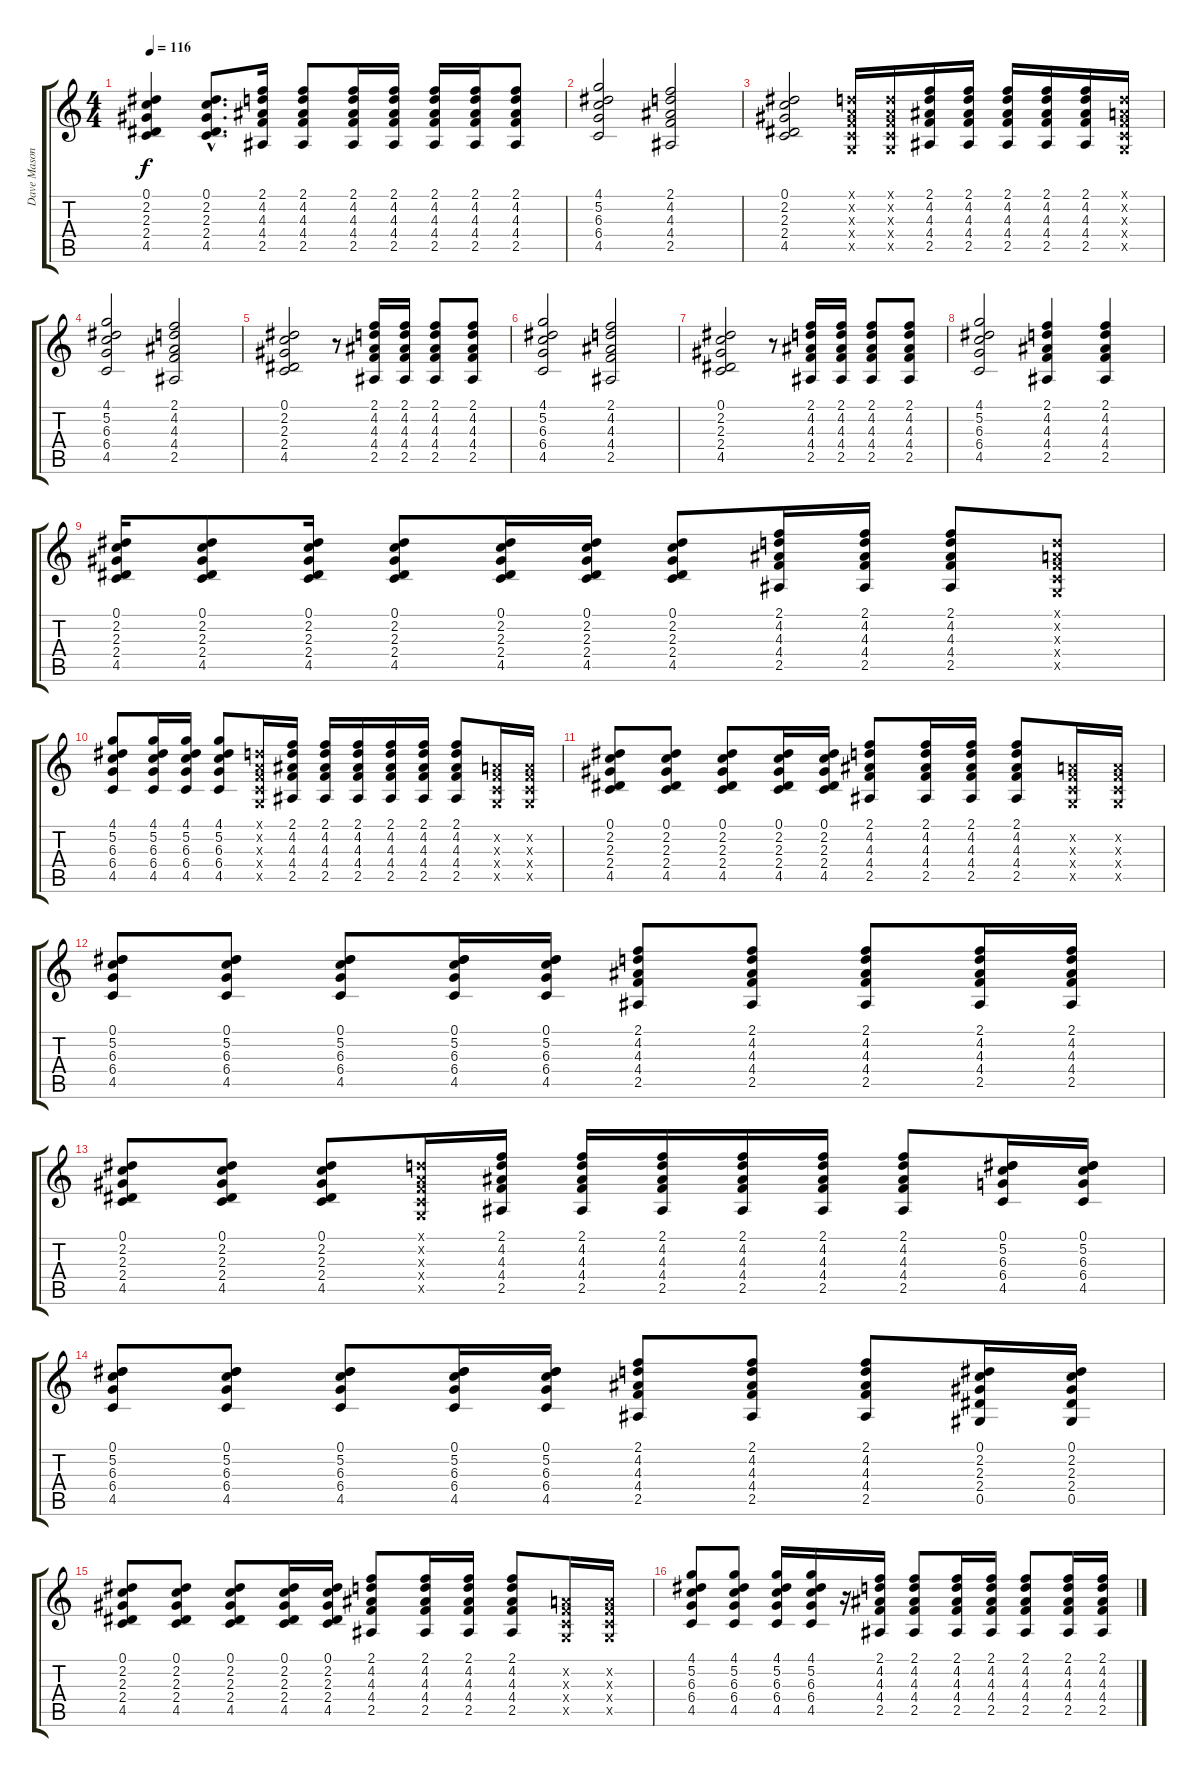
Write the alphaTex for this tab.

\track ("Dave Mason" "Dave Mason") {instrument acousticguitarsteel}
\staff {score tabs}
\tuning (Eb4 Bb3 Gb3 Db3 Ab2 Eb2) {hide}
\ts (4 4)
\tempo 116
\clef g2
\ks c
(0.1 2.2 2.3 2.4 4.5).4{dy f} (0.1{hac} 2.2{hac} 2.3{hac} 2.4{hac} 4.5{hac}).8{d} (2.1 4.2 4.3 4.4 2.5).16 (2.1 4.2 4.3 4.4 2.5).8 (2.1 4.2 4.3 4.4 2.5).16 (2.1 4.2 4.3 4.4 2.5).16 (2.1 4.2 4.3 4.4 2.5).16 (2.1 4.2 4.3 4.4 2.5).16 (2.1 4.2 4.3 4.4 2.5).8 |
(4.1 5.2 6.3 6.4 4.5).2 (2.1 4.2 4.3 4.4 2.5).2 |
(0.1 2.2 2.3 2.4 4.5).2 (-1.1{x} -1.2{x} -1.3{x} -1.4{x} -1.5{x}).16 (-1.1{x} -1.2{x} -1.3{x} -1.4{x} -1.5{x}).16 (2.1 4.2 4.3 4.4 2.5).16 (2.1 4.2 4.3 4.4 2.5).16 (2.1 4.2 4.3 4.4 2.5).16 (2.1 4.2 4.3 4.4 2.5).16 (2.1 4.2 4.3 4.4 2.5).16 (-1.1{x} -1.2{x} -1.3{x} -1.4{x} -1.5{x}).16 |
(4.1 5.2 6.3 6.4 4.5).2 (2.1 4.2 4.3 4.4 2.5).2 |
(0.1 2.2 2.3 2.4 4.5).2 r.8 (2.1 4.2 4.3 4.4 2.5).16 (2.1 4.2 4.3 4.4 2.5).16 (2.1 4.2 4.3 4.4 2.5).8 (2.1 4.2 4.3 4.4 2.5).8 |
(4.1 5.2 6.3 6.4 4.5).2 (2.1 4.2 4.3 4.4 2.5).2 |
(0.1 2.2 2.3 2.4 4.5).2 r.8 (2.1 4.2 4.3 4.4 2.5).16 (2.1 4.2 4.3 4.4 2.5).16 (2.1 4.2 4.3 4.4 2.5).8 (2.1 4.2 4.3 4.4 2.5).8 |
(4.1 5.2 6.3 6.4 4.5).2 (2.1 4.2 4.3 4.4 2.5).4 (2.1 4.2 4.3 4.4 2.5).4 |
(0.1 2.2 2.3 2.4 4.5).16 (0.1 2.2 2.3 2.4 4.5).8 (0.1 2.2 2.3 2.4 4.5).16 (0.1 2.2 2.3 2.4 4.5).8 (0.1 2.2 2.3 2.4 4.5).16 (0.1 2.2 2.3 2.4 4.5).16 (0.1 2.2 2.3 2.4 4.5).8 (2.1 4.2 4.3 4.4 2.5).16 (2.1 4.2 4.3 4.4 2.5).16 (2.1 4.2 4.3 4.4 2.5).8 (-1.1{x} -1.2{x} -1.3{x} -1.4{x} -1.5{x}).8 |
(4.1 5.2 6.3 6.4 4.5).8 (4.1 5.2 6.3 6.4 4.5).16 (4.1 5.2 6.3 6.4 4.5).16 (4.1 5.2 6.3 6.4 4.5).8 (-1.1{x} -1.2{x} -1.3{x} -1.4{x} -1.5{x}).16 (2.1 4.2 4.3 4.4 2.5).16 (2.1 4.2 4.3 4.4 2.5).16 (2.1 4.2 4.3 4.4 2.5).16 (2.1 4.2 4.3 4.4 2.5).16 (2.1 4.2 4.3 4.4 2.5).16 (2.1 4.2 4.3 4.4 2.5).8 (-1.2{x} -1.3{x} -1.4{x} -1.5{x}).16 (-1.2{x} -1.3{x} -1.4{x} -1.5{x}).16 |
(0.1 2.2 2.3 2.4 4.5).8 (0.1 2.2 2.3 2.4 4.5).8 (0.1 2.2 2.3 2.4 4.5).8 (0.1 2.2 2.3 2.4 4.5).16 (0.1 2.2 2.3 2.4 4.5).16 (2.1 4.2 4.3 4.4 2.5).8 (2.1 4.2 4.3 4.4 2.5).16 (2.1 4.2 4.3 4.4 2.5).16 (2.1 4.2 4.3 4.4 2.5).8 (-1.2{x} -1.3{x} -1.4{x} -1.5{x}).16 (-1.2{x} -1.3{x} -1.4{x} -1.5{x}).16 |
(0.1 5.2 6.3 6.4 4.5).8 (0.1 5.2 6.3 6.4 4.5).8 (0.1 5.2 6.3 6.4 4.5).8 (0.1 5.2 6.3 6.4 4.5).16 (0.1 5.2 6.3 6.4 4.5).16 (2.1 4.2 4.3 4.4 2.5).8 (2.1 4.2 4.3 4.4 2.5).8 (2.1 4.2 4.3 4.4 2.5).8 (2.1 4.2 4.3 4.4 2.5).16 (2.1 4.2 4.3 4.4 2.5).16 |
(0.1 2.2 2.3 2.4 4.5).8 (0.1 2.2 2.3 2.4 4.5).8 (0.1 2.2 2.3 2.4 4.5).8 (-1.1{x} -1.2{x} -1.3{x} -1.4{x} -1.5{x}).16 (2.1 4.2 4.3 4.4 2.5).16 (2.1 4.2 4.3 4.4 2.5).16 (2.1 4.2 4.3 4.4 2.5).16 (2.1 4.2 4.3 4.4 2.5).16 (2.1 4.2 4.3 4.4 2.5).16 (2.1 4.2 4.3 4.4 2.5).8 (0.1 5.2 6.3 6.4 4.5).16 (0.1 5.2 6.3 6.4 4.5).16 |
(0.1 5.2 6.3 6.4 4.5).8 (0.1 5.2 6.3 6.4 4.5).8 (0.1 5.2 6.3 6.4 4.5).8 (0.1 5.2 6.3 6.4 4.5).16 (0.1 5.2 6.3 6.4 4.5).16 (2.1 4.2 4.3 4.4 2.5).8 (2.1 4.2 4.3 4.4 2.5).8 (2.1 4.2 4.3 4.4 2.5).8 (0.1 2.2 2.3 2.4 0.5).16 (0.1 2.2 2.3 2.4 0.5).16 |
(0.1 2.2 2.3 2.4 4.5).8 (0.1 2.2 2.3 2.4 4.5).8 (0.1 2.2 2.3 2.4 4.5).8 (0.1 2.2 2.3 2.4 4.5).16 (0.1 2.2 2.3 2.4 4.5).16 (2.1 4.2 4.3 4.4 2.5).8 (2.1 4.2 4.3 4.4 2.5).16 (2.1 4.2 4.3 4.4 2.5).16 (2.1 4.2 4.3 4.4 2.5).8 (-1.2{x} -1.3{x} -1.4{x} -1.5{x}).16 (-1.2{x} -1.3{x} -1.4{x} -1.5{x}).16 |
(4.1 5.2 6.3 6.4 4.5).8 (4.1 5.2 6.3 6.4 4.5).8 (4.1 5.2 6.3 6.4 4.5).16 (4.1 5.2 6.3 6.4 4.5).16 r.16 (2.1 4.2 4.3 4.4 2.5).16 (2.1 4.2 4.3 4.4 2.5).8 (2.1 4.2 4.3 4.4 2.5).16 (2.1 4.2 4.3 4.4 2.5).16 (2.1 4.2 4.3 4.4 2.5).8 (2.1 4.2 4.3 4.4 2.5).16 (2.1 4.2 4.3 4.4 2.5).16
